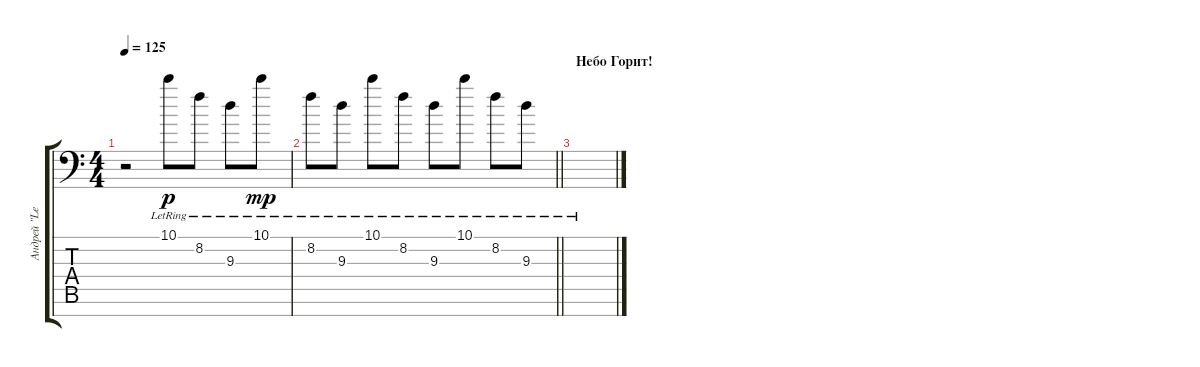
\track ("Андрей \"Leo\" Леонтьев" "Андрей \"Le") {instrument overdrivenguitar}
\staff {score tabs}
\tuning (D4 A3 F3 C3 G2 D2 A1) {hide}
\ts (4 4)
\tempo 125
\clef f4
\ks c
r.2{dy f instrument acousticguitarsteel} 10.1{lr}.8{dy p} 8.2{lr}.8 9.3{lr}.8 10.1{lr}.8{dy mp} |
\barLineRight lightlight
8.2{lr}.8 9.3{lr}.8 10.1{lr}.8 8.2{lr}.8 9.3{lr}.8 10.1{lr}.8 8.2{lr}.8 9.3{lr}.8 |
\section ("" "Небо Горит!")
